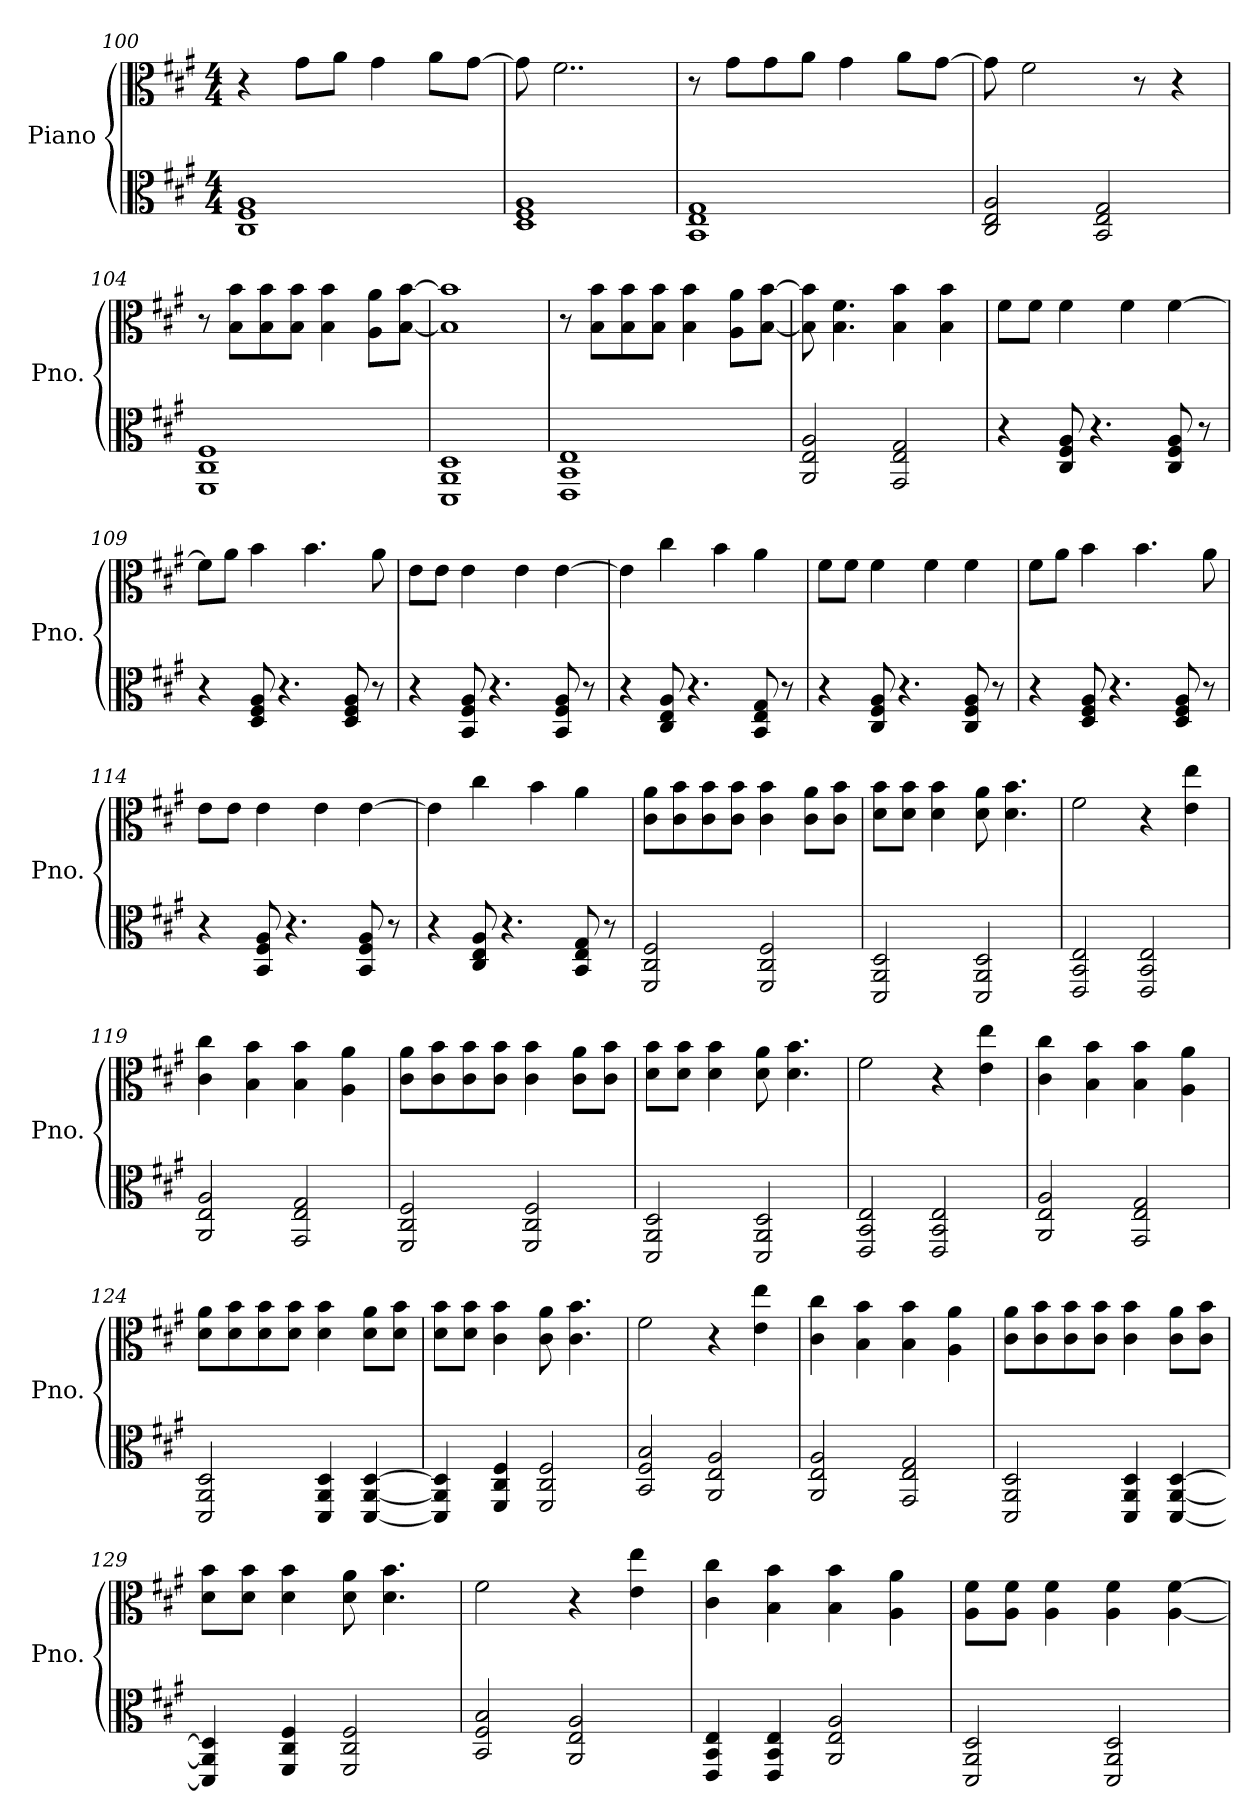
**kern	**kern
*part1	*part1
*staff2	*staff1
*I"Piano	*
*I'Pno.	*
*clefC3	*clefC3
*k[f#c#g#]	*k[f#c#g#]
*M4/4	*M4/4
=100	=100
1C# 1F# 1A	4r
.	8g#\L
.	8a\J
.	4g#\
.	8a\L
.	[8g#\J
=101	=101
1D 1F# 1A	8g#\]
.	2..f#\
=102	=102
1BB 1E 1G#	8r
.	8g#\L
.	8g#\
.	8a\J
.	4g#\
.	8a\L
.	[8g#\J
=103	=103
2C#/ 2E/ 2A/	8g#\]
.	2f#\
2BB/ 2E/ 2G#/	.
.	8r
.	4r
!!LO:LB:g=z
=104	=104
1FF# 1C# 1F#	8r
.	8B\ 8b\L
.	8B\ 8b\
.	8B\ 8b\J
.	4B\ 4b\
.	8A\ 8a\L
.	[8B\ [8b\J
=105	=105
1DD 1AA 1D	1B] 1b]
=106	=106
1EE 1BB 1E	8r
.	8B\ 8b\L
.	8B\ 8b\
.	8B\ 8b\J
.	4B\ 4b\
.	8A\ 8a\L
.	[8B\ [8b\J
=107	=107
2AA/ 2E/ 2A/	8B\] 8b\]
.	4.B\ 4.f#\
2GG#/ 2E/ 2G#/	4B\ 4b\
.	4B\ 4b\
=108	=108
4r	8f#\L
.	8f#\J
8C#/ 8F#/ 8A/	4f#\
4.r	.
.	4f#\
8C#/ 8F#/ 8A/	[4f#\
8r	.
=109	=109
4r	8f#\L]
.	8a\J
8D/ 8F#/ 8A/	4b\
4.r	.
.	4.b\
8D/ 8F#/ 8A/	.
8r	8a\
!!LO:LB:g=z
=110	=110
4r	8e\L
.	8e\J
8BB/ 8F#/ 8A/	4e\
4.r	.
.	4e\
8BB/ 8F#/ 8A/	[4e\
8r	.
=111	=111
4r	4e\]
8C#/ 8E/ 8A/	4cc#\
4.r	.
.	4b\
8BB/ 8E/ 8G#/	4a\
8r	.
=112	=112
4r	8f#\L
.	8f#\J
8C#/ 8F#/ 8A/	4f#\
4.r	.
.	4f#\
8C#/ 8F#/ 8A/	4f#\
8r	.
=113	=113
4r	8f#\L
.	8a\J
8D/ 8F#/ 8A/	4b\
4.r	.
.	4.b\
8D/ 8F#/ 8A/	.
8r	8a\
=114	=114
4r	8e\L
.	8e\J
8BB/ 8F#/ 8A/	4e\
4.r	.
.	4e\
8BB/ 8F#/ 8A/	[4e\
8r	.
!!LO:PB:g=z
=115	=115
4r	4e\]
8C#/ 8E/ 8A/	4cc#\
4.r	.
.	4b\
8BB/ 8E/ 8G#/	4a\
8r	.
=116	=116
2FF#/ 2C#/ 2F#/	8c#\ 8a\L
.	8c#\ 8b\
.	8c#\ 8b\
.	8c#\ 8b\J
2FF#/ 2C#/ 2F#/	4c#\ 4b\
.	8c#\ 8a\L
.	8c#\ 8b\J
=117	=117
2DD/ 2AA/ 2D/	8d\ 8b\L
.	8d\ 8b\J
.	4d\ 4b\
2DD/ 2AA/ 2D/	8d\ 8a\
.	4.d\ 4.b\
=118	=118
2EE/ 2BB/ 2E/	2f#\
2EE/ 2BB/ 2E/	4r
.	4e\ 4ee\
=119	=119
2AA/ 2E/ 2A/	4c#\ 4cc#\
.	4B\ 4b\
2GG#/ 2E/ 2G#/	4B\ 4b\
.	4A\ 4a\
=120	=120
2FF#/ 2C#/ 2F#/	8c#\ 8a\L
.	8c#\ 8b\
.	8c#\ 8b\
.	8c#\ 8b\J
2FF#/ 2C#/ 2F#/	4c#\ 4b\
.	8c#\ 8a\L
.	8c#\ 8b\J
!!LO:LB:g=z
=121	=121
2DD/ 2AA/ 2D/	8d\ 8b\L
.	8d\ 8b\J
.	4d\ 4b\
2DD/ 2AA/ 2D/	8d\ 8a\
.	4.d\ 4.b\
=122	=122
2EE/ 2BB/ 2E/	2f#\
2EE/ 2BB/ 2E/	4r
.	4e\ 4ee\
=123	=123
2AA/ 2E/ 2A/	4c#\ 4cc#\
.	4B\ 4b\
2GG#/ 2E/ 2G#/	4B\ 4b\
.	4A\ 4a\
=124	=124
2DD/ 2AA/ 2D/	8d\ 8a\L
.	8d\ 8b\
.	8d\ 8b\
.	8d\ 8b\J
4DD/ 4AA/ 4D/	4d\ 4b\
[4DD/ [4AA/ [4D/	8d\ 8a\L
.	8d\ 8b\J
=125	=125
4DD/] 4AA/] 4D/]	8d\ 8b\L
.	8d\ 8b\J
4FF#/ 4C#/ 4F#/	4c#\ 4b\
2FF#/ 2C#/ 2F#/	8c#\ 8a\
.	4.c#\ 4.b\
=126	=126
2BB/ 2F#/ 2B/	2f#\
2AA/ 2E/ 2A/	4r
.	4e\ 4ee\
=127	=127
2AA/ 2E/ 2A/	4c#\ 4cc#\
.	4B\ 4b\
2GG#/ 2E/ 2G#/	4B\ 4b\
.	4A\ 4a\
!!LO:LB:g=z
=128	=128
2DD/ 2AA/ 2D/	8c#\ 8a\L
.	8c#\ 8b\
.	8c#\ 8b\
.	8c#\ 8b\J
4DD/ 4AA/ 4D/	4c#\ 4b\
[4DD/ [4AA/ [4D/	8c#\ 8a\L
.	8c#\ 8b\J
=129	=129
4DD/] 4AA/] 4D/]	8d\ 8b\L
.	8d\ 8b\J
4FF#/ 4C#/ 4F#/	4d\ 4b\
2FF#/ 2C#/ 2F#/	8d\ 8a\
.	4.d\ 4.b\
=130	=130
2BB/ 2F#/ 2B/	2f#\
2AA/ 2E/ 2A/	4r
.	4e\ 4ee\
=131	=131
4EE/ 4BB/ 4E/	4c#\ 4cc#\
4EE/ 4BB/ 4E/	4B\ 4b\
2AA/ 2E/ 2A/	4B\ 4b\
.	4A\ 4a\
=132	=132
2DD/ 2AA/ 2D/	8A\ 8f#\L
.	8A\ 8f#\J
.	4A\ 4f#\
2DD/ 2AA/ 2D/	4A\ 4f#\
.	[4A\ [4f#\
=	=
*-	*-
